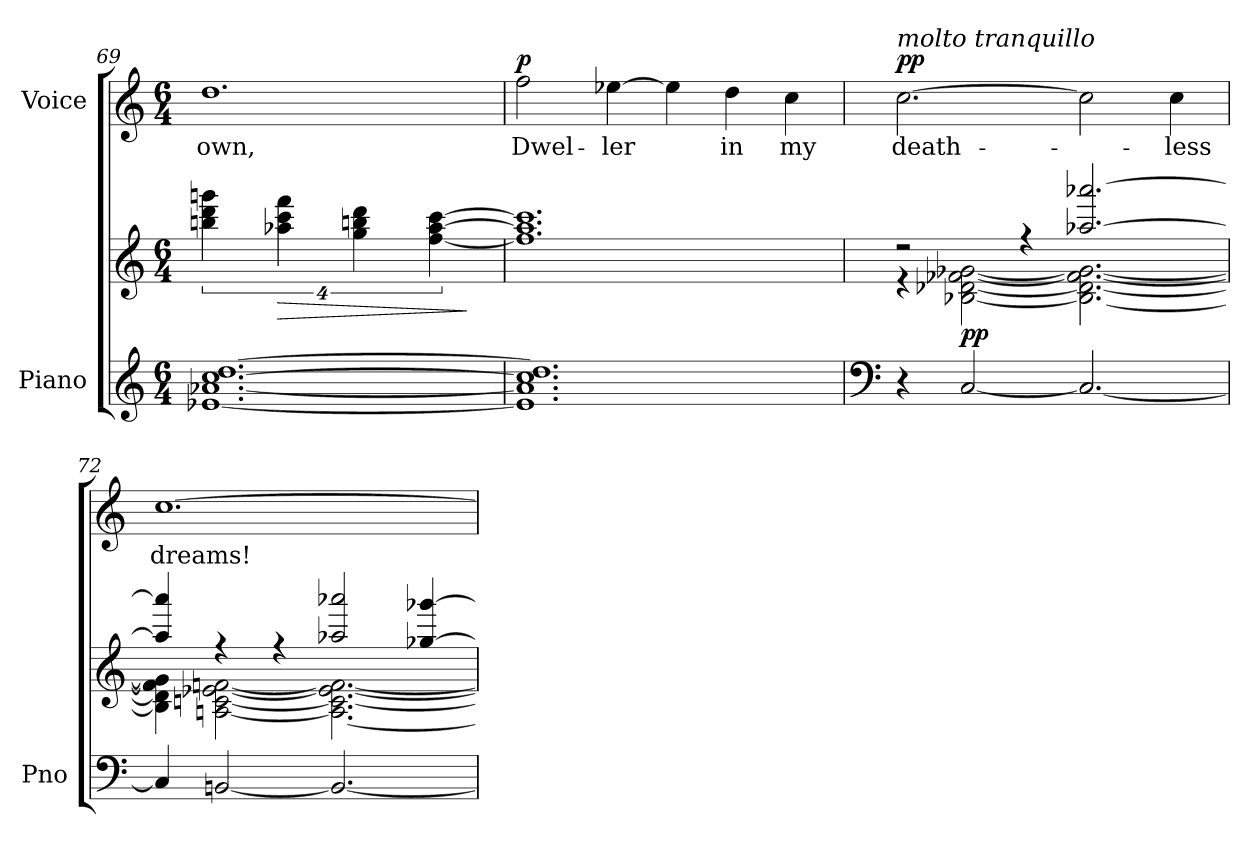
**kern	**kern	**dynam	**kern	**text	**dynam
*part2	*part2	*part2	*part1	*part1	*part1
*staff3	*staff2	*staff2/3	*staff1	*staff1	*staff1
*I"Piano	*	*	*I"Voice	*	*
*I'Pno	*	*	*	*	*
*clefG2	*clefG2	*	*clefG2	*	*
*k[]	*k[]	*	*k[]	*	*
*M6/4	*M6/4	*	*M6/4	*	*
=69	=69	=69	=69	=69	=69
!	!	!	!	!LO:LY:b	!
[1.e-X [1.a-X [1.cc [1.dd	8%3bbni\ 8%3ddd\ 8%3gggn\	.	1.dd	own,	.
!	!	!LO:HP:b	!	!	!
.	8%3aa-X\ 8%3ccc\ 8%3fff\	>	.	.	.
.	8%3gg\ 8%3bbni\ 8%3ddd\	.	.	.	.
.	[8%3ff\ [8%3aa-i\ [8%3ccc\	.	.	.	.
.	.	]	.	.	.
=70	=70	=70	=70	=70	=70
!	!	!	!	!LO:LY:b	!LO:DY:a
1.e-] 1.a-] 1.cc] 1.dd]	1.ff] 1.aa-] 1.ccc]	.	2ff\	Dwel-	p
!	!	!	!	!LO:LY:b	!
.	.	.	[4ee-X\	-ler	.
.	.	.	4ee-\]	.	.
!	!	!	!	!LO:LY:b	!
.	.	.	4dd\	in	.
!	!	!	!	!LO:LY:b	!
.	.	.	4cc\	my	.
!!LO:LB:g=z
=71	=71	=71	=71	=71	=71
*clefF4	*	*	*	*	*
*	*^	*	*	*	*
!	!	!	!	!LO:TX:a:i:t=molto tranquillo	!	!
!	!	!	!	!	!LO:LY:b	!LO:DY:a
4r	2rdd	4r	.	[2.cc\	death-	pp
!	!	!	!LO:DY:b	!	!	!
[2C/	.	[2B-X\ [2d-X\ [2f-X\ [2g-X\	pp	.	.	.
.	4rff	.	.	.	.	.
2.C/_	[2.aa-X/ [2.aaa-X/	2.B-\_ 2.d-\_ 2.f-\_ 2.g-\_	.	2cc\]	.	.
!	!	!	!	!	!LO:LY:b	!
.	.	.	.	4cc\	-less	.
=72	=72	=72	=72	=72	=72	=72
!	!	!	!	!	!LO:LY:b	!
4C/]	4aa-/] 4aaa-/]	4B-\] 4d-\] 4f-\] 4g-\]	.	[1.cc	dreams!	.
[2BBn/	4rff	[2An\ [2cn\ [2e-X\ [2fn\	.	.	.	.
.	4rff	.	.	.	.	.
2.BB/_	2aa-X/ 2aaa-X/	2.A\_ 2.c\_ 2.e-\_ 2.f\_	.	.	.	.
.	[4gg-X/ [4ggg-X/	.	.	.	.	.
*	*v	*v	*	*	*	*
=	=	=	=	=	=
*-	*-	*-	*-	*-	*-
